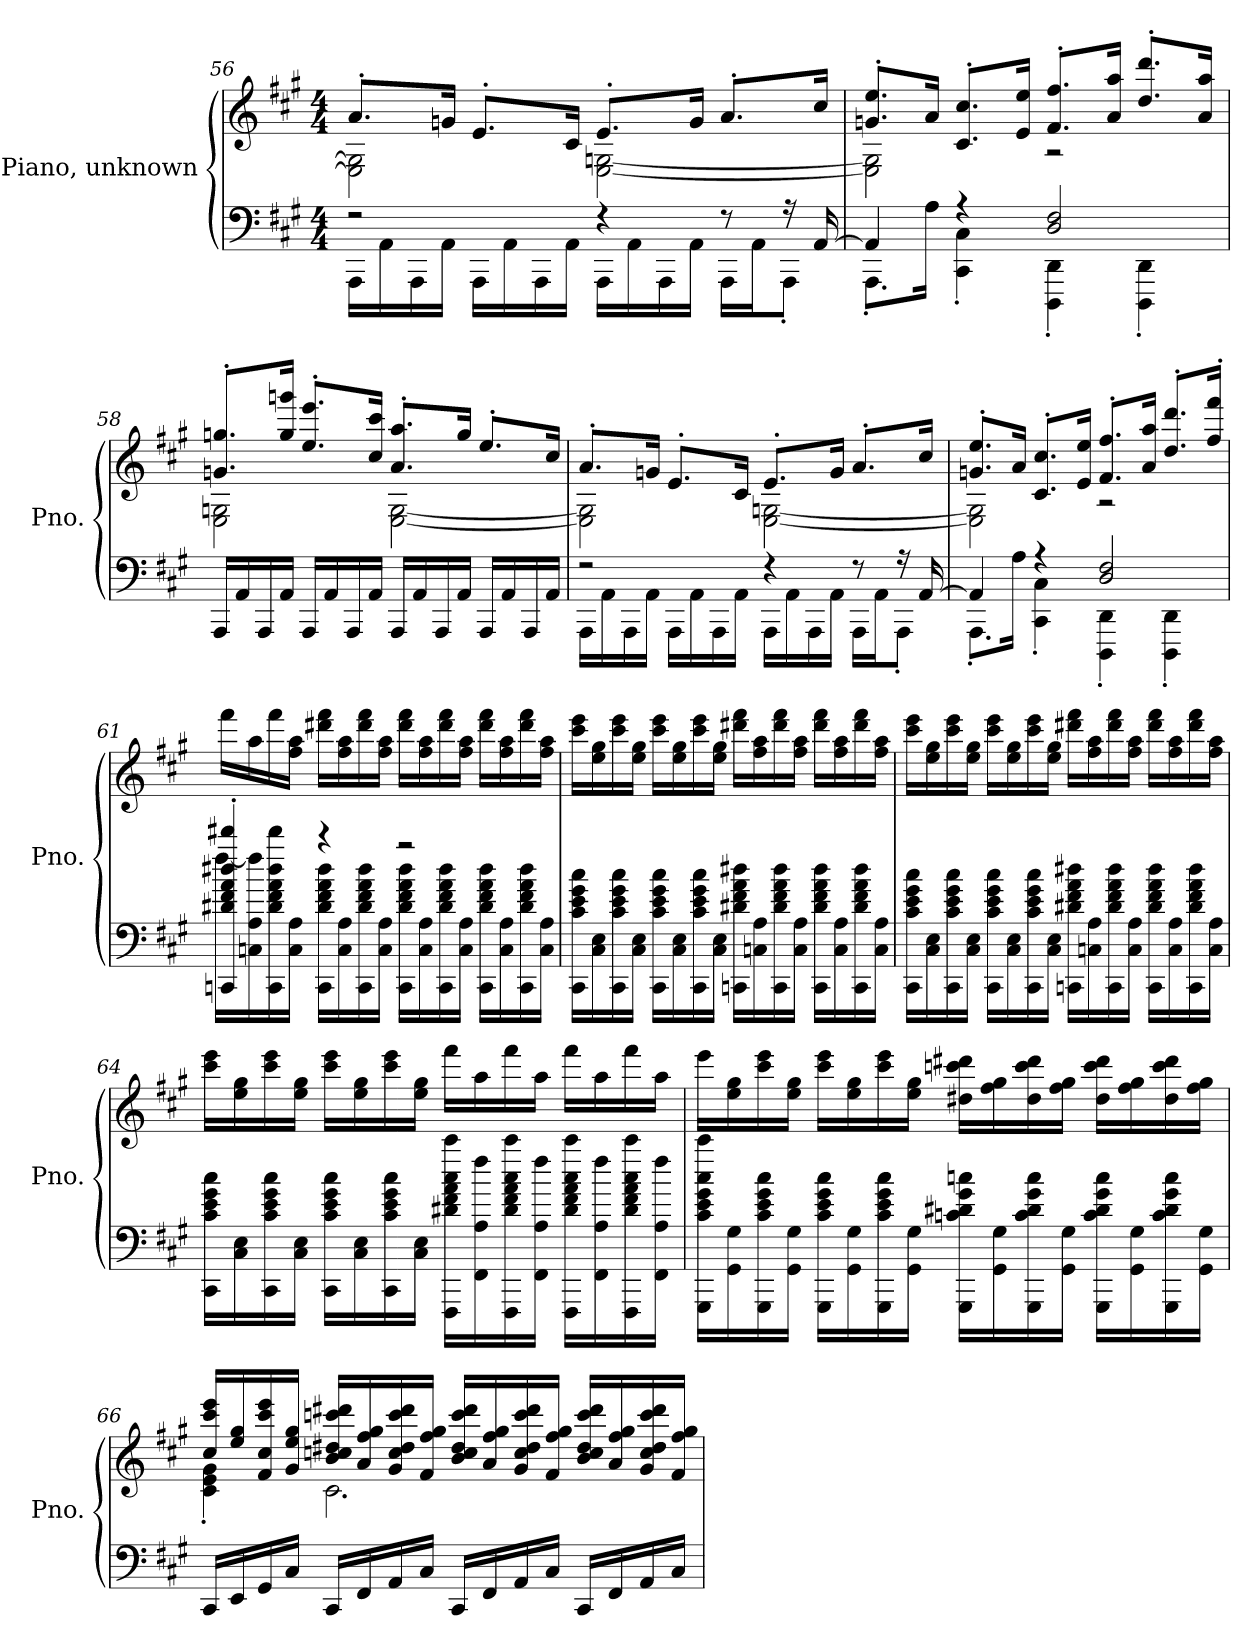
**kern	**kern
*part1	*part1
*staff2	*staff1
*I"Piano, unknown	*
*I'Pno.	*
*clefF4	*clefG2
*k[f#c#g#]	*k[f#c#g#]
*M4/4	*M4/4
=56	=56
*^	*^
2r	16AAA\LL	8.a'/L	2E\] 2G\]
.	16AA\	.	.
.	16AAA\	.	.
.	16AA\JJ	16gn/Jk	.
.	16AAA\LL	8.e'/L	.
.	16AA\	.	.
.	16AAA\	.	.
.	16AA\JJ	16c#/Jk	.
4r	16AAA\LL	8.e'/L	[2E\ [2Gn\
.	16AA\	.	.
.	16AAA\	.	.
.	16AA\JJ	16g/Jk	.
8r	16AAA\LL	8.a'/L	.
.	16AA\J	.	.
16r	8AAA'\J	.	.
[16AA/	.	16cc#/Jk	.
!!LO:LB:g=z	!!
=57	=57	=57	=57
4AA/]	8.AAA'\L	8.gn/' 8.ee/'L	2E\] 2G\]
.	16A\Jk	16a/Jk	.
4r	4CC#\' 4C#\'	8.c#/' 8.cc#/'L	.
.	.	16e/ 16ee/Jk	.
2D/ 2F#/	4DDD\' 4DD\'	8.f#/' 8.ff#/'L	2r
.	.	16a/ 16aa/Jk	.
.	4DDD\' 4DD\'	8.dd/' 8.ddd/'L	.
.	.	16a/ 16aa/Jk	.
*v	*v	*	*
=58	=58	=58
16AAA/LL	8.gn/' 8.ggn/'L	2E\ 2Gn\
16AA/	.	.
16AAA/	.	.
16AA/JJ	16gg/ 16gggn/Jk	.
16AAA/LL	8.ee/' 8.eee/'L	.
16AA/	.	.
16AAA/	.	.
16AA/JJ	16cc#/ 16ccc#/Jk	.
16AAA/LL	8.a/' 8.aa/'L	[2E\ [2G\
16AA/	.	.
16AAA/	.	.
16AA/JJ	16gg/Jk	.
16AAA/LL	8.ee'/L	.
16AA/	.	.
16AAA/	.	.
16AA/JJ	16cc#/Jk	.
!!LO:LB:g=z	!!
=59	=59	=59
*^	*	*
2r	16AAA\LL	8.a'/L	2E\] 2G\]
.	16AA\	.	.
.	16AAA\	.	.
.	16AA\JJ	16gn/Jk	.
.	16AAA\LL	8.e'/L	.
.	16AA\	.	.
.	16AAA\	.	.
.	16AA\JJ	16c#/Jk	.
4r	16AAA\LL	8.e'/L	[2E\ [2Gn\
.	16AA\	.	.
.	16AAA\	.	.
.	16AA\JJ	16g/Jk	.
8r	16AAA\LL	8.a'/L	.
.	16AA\J	.	.
16r	8AAA'\J	.	.
[16AA/	.	16cc#/Jk	.
=60	=60	=60	=60
4AA/]	8.AAA'\L	8.gn/' 8.ee/'L	2E\] 2G\]
.	16A\Jk	16a/Jk	.
4r	4CC#\' 4C#\'	8.c#/' 8.cc#/'L	.
.	.	16e/ 16ee/Jk	.
2D/ 2F#/	4DDD\' 4DD\'	8.f#/' 8.ff#/'L	2r
.	.	16a/ 16aa/Jk	.
.	4DDD\' 4DD\'	8.dd/' 8.ddd/'L	.
.	.	16ff#/' 16fff#/'Jk	.
*	*	*v	*v
!!LO:LB:g=z
=61	=61	=61
4CCn/' 4d#X/' 4f#/' 4a/' 4dd#X/' 4ddd#X/'	[16ff#\LL	16fff#\LL
.	16Cn\ 16A\ 16ff#\]	16aa\
.	16CC\ 16d#\ 16f#\ 16a\ 16dd#\ 16ddd#\	16fff#\
.	16C\ 16A\JJ	16ff#\ 16aa\JJ
4r	16CC\ 16d#\ 16f#\ 16a\ 16dd#\LL	16ddd#X\ 16fff#\LL
.	16C\ 16A\	16ff#\ 16aa\
.	16CC\ 16d#\ 16f#\ 16a\ 16dd#\	16ddd#\ 16fff#\
.	16C\ 16A\JJ	16ff#\ 16aa\JJ
2r	16CC\ 16d#\ 16f#\ 16a\ 16dd#\LL	16ddd#\ 16fff#\LL
.	16C\ 16A\	16ff#\ 16aa\
.	16CC\ 16d#\ 16f#\ 16a\ 16dd#\	16ddd#\ 16fff#\
.	16C\ 16A\JJ	16ff#\ 16aa\JJ
.	16CC\ 16d#\ 16f#\ 16a\ 16dd#\LL	16ddd#\ 16fff#\LL
.	16C\ 16A\	16ff#\ 16aa\
.	16CC\ 16d#\ 16f#\ 16a\ 16dd#\	16ddd#\ 16fff#\
.	16C\ 16A\JJ	16ff#\ 16aa\JJ
*v	*v	*
=62	=62
16CC#\ 16c#\ 16e\ 16g#\ 16cc#\LL	16ccc#\ 16eee\LL
16C#\ 16E\	16ee\ 16gg#\
16CC#\ 16c#\ 16e\ 16g#\ 16cc#\	16ccc#\ 16eee\
16C#\ 16E\JJ	16ee\ 16gg#\JJ
16CC#\ 16c#\ 16e\ 16g#\ 16cc#\LL	16ccc#\ 16eee\LL
16C#\ 16E\	16ee\ 16gg#\
16CC#\ 16c#\ 16e\ 16g#\ 16cc#\	16ccc#\ 16eee\
16C#\ 16E\JJ	16ee\ 16gg#\JJ
16CCn\ 16d#X\ 16f#\ 16a\ 16dd#X\LL	16ddd#X\ 16fff#\LL
16Cn\ 16A\	16ff#\ 16aa\
16CC\ 16d#\ 16f#\ 16a\ 16dd#\	16ddd#\ 16fff#\
16C\ 16A\JJ	16ff#\ 16aa\JJ
16CC\ 16d#\ 16f#\ 16a\ 16dd#\LL	16ddd#\ 16fff#\LL
16C\ 16A\	16ff#\ 16aa\
16CC\ 16d#\ 16f#\ 16a\ 16dd#\	16ddd#\ 16fff#\
16C\ 16A\JJ	16ff#\ 16aa\JJ
!!LO:LB:g=z
=63	=63
16CC#\ 16c#\ 16e\ 16g#\ 16cc#\LL	16ccc#\ 16eee\LL
16C#\ 16E\	16ee\ 16gg#\
16CC#\ 16c#\ 16e\ 16g#\ 16cc#\	16ccc#\ 16eee\
16C#\ 16E\JJ	16ee\ 16gg#\JJ
16CC#\ 16c#\ 16e\ 16g#\ 16cc#\LL	16ccc#\ 16eee\LL
16C#\ 16E\	16ee\ 16gg#\
16CC#\ 16c#\ 16e\ 16g#\ 16cc#\	16ccc#\ 16eee\
16C#\ 16E\JJ	16ee\ 16gg#\JJ
16CCn\ 16d#X\ 16f#\ 16a\ 16dd#X\LL	16ddd#X\ 16fff#\LL
16Cn\ 16A\	16ff#\ 16aa\
16CC\ 16d#\ 16f#\ 16a\ 16dd#\	16ddd#\ 16fff#\
16C\ 16A\JJ	16ff#\ 16aa\JJ
16CC\ 16d#\ 16f#\ 16a\ 16dd#\LL	16ddd#\ 16fff#\LL
16C\ 16A\	16ff#\ 16aa\
16CC\ 16d#\ 16f#\ 16a\ 16dd#\	16ddd#\ 16fff#\
16C\ 16A\JJ	16ff#\ 16aa\JJ
=64	=64
16CC#\ 16c#\ 16e\ 16g#\ 16cc#\LL	16ccc#\ 16eee\LL
16C#\ 16E\	16ee\ 16gg#\
16CC#\ 16c#\ 16e\ 16g#\ 16cc#\	16ccc#\ 16eee\
16C#\ 16E\JJ	16ee\ 16gg#\JJ
16CC#\ 16c#\ 16e\ 16g#\ 16cc#\LL	16ccc#\ 16eee\LL
16C#\ 16E\	16ee\ 16gg#\
16CC#\ 16c#\ 16e\ 16g#\ 16cc#\	16ccc#\ 16eee\
16C#\ 16E\JJ	16ee\ 16gg#\JJ
16FFF#\ 16d#X\ 16f#\ 16a\ 16cc#\ 16ccc#\LL	16fff#\LL
16FF#\ 16A\ 16ff#\	16aa\
16FFF#\ 16d#\ 16f#\ 16a\ 16cc#\ 16ccc#\	16fff#\
16FF#\ 16A\ 16ff#\JJ	16aa\JJ
16FFF#\ 16d#\ 16f#\ 16a\ 16cc#\ 16ccc#\LL	16fff#\LL
16FF#\ 16A\ 16ff#\	16aa\
16FFF#\ 16d#\ 16f#\ 16a\ 16cc#\ 16ccc#\	16fff#\
16FF#\ 16A\ 16ff#\JJ	16aa\JJ
!!LO:PB:g=z
=65	=65
16GGG#\ 16c#\ 16e\ 16g#\ 16cc#\ 16ccc#\LL	16eee\LL
16GG#\ 16G#\	16ee\ 16gg#\
16GGG#\ 16c#\ 16e\ 16g#\ 16cc#\	16ccc#\ 16eee\
16GG#\ 16G#\JJ	16ee\ 16gg#\JJ
16GGG#\ 16c#\ 16e\ 16g#\ 16cc#\LL	16ccc#\ 16eee\LL
16GG#\ 16G#\	16ee\ 16gg#\
16GGG#\ 16c#\ 16e\ 16g#\ 16cc#\	16ccc#\ 16eee\
16GG#\ 16G#\JJ	16ee\ 16gg#\JJ
16GGG#\ 16cn\ 16d#X\ 16g#\ 16ccn\LL	16dd#X\ 16cccn\ 16ddd#X\LL
16GG#\ 16G#\	16ff#\ 16gg#\
16GGG#\ 16c\ 16d#\ 16g#\ 16cc\	16dd#\ 16ccc\ 16ddd#\
16GG#\ 16G#\JJ	16ff#\ 16gg#\JJ
16GGG#\ 16c\ 16d#\ 16g#\ 16cc\LL	16dd#\ 16ccc\ 16ddd#\LL
16GG#\ 16G#\	16ff#\ 16gg#\
16GGG#\ 16c\ 16d#\ 16g#\ 16cc\	16dd#\ 16ccc\ 16ddd#\
16GG#\ 16G#\JJ	16ff#\ 16gg#\JJ
!!LO:LB:g=z
=66	=66
*	*^
16CC#/LL	16cc#/ 16ccc#/ 16eee/LL	4c#\' 4e\' 4g#\'
16EE/	16ee/ 16gg#/	.
16GG#/	16f#/ 16cc#/ 16ccc#/ 16eee/	.
16C#/JJ	16g#/ 16ee/ 16gg#/JJ	.
16CC#/LL	16b/ 16ccn/ 16dd#X/ 16cccn/ 16ddd#X/LL	2.c#\
16FF#/	16a/ 16ff#/ 16gg#/	.
16AA/	16g#/ 16cc/ 16dd#/ 16ccc/ 16ddd#/	.
16C#/JJ	16f#/ 16ff#/ 16gg#/JJ	.
16CC#/LL	16b/ 16cc/ 16dd#/ 16ccc/ 16ddd#/LL	.
16FF#/	16a/ 16ff#/ 16gg#/	.
16AA/	16g#/ 16cc/ 16dd#/ 16ccc/ 16ddd#/	.
16C#/JJ	16f#/ 16ff#/ 16gg#/JJ	.
16CC#/LL	16b/ 16cc/ 16dd#/ 16ccc/ 16ddd#/LL	.
16FF#/	16a/ 16ff#/ 16gg#/	.
16AA/	16g#/ 16cc/ 16dd#/ 16ccc/ 16ddd#/	.
16C#/JJ	16f#/ 16ff#/ 16gg#/JJ	.
*	*v	*v
=	=
*-	*-
